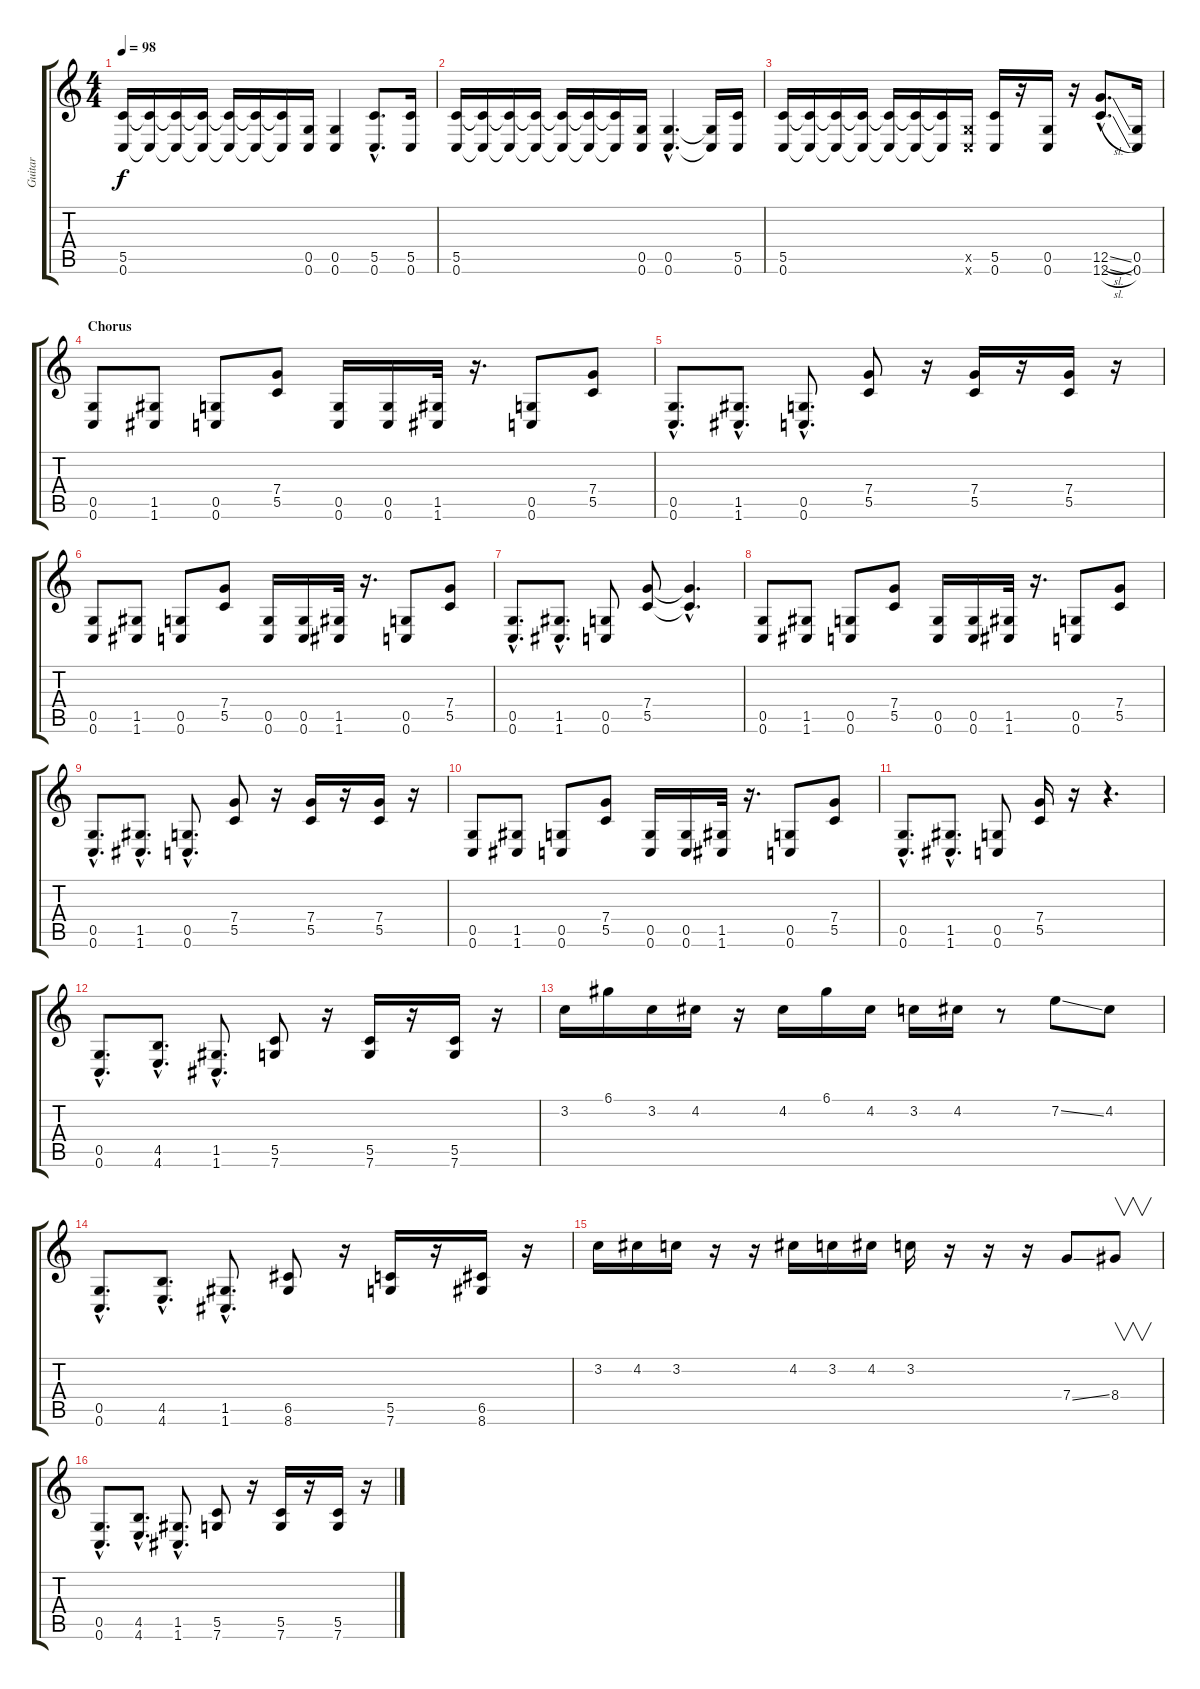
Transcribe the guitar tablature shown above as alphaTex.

\track ("Guitar" "Guitar") {instrument overdrivenguitar}
\staff {score tabs}
\tuning (D4 A3 F3 C3 G2 C2) {hide}
\ts (4 4)
\tempo 98
\clef g2
\ks c
(5.5 0.6).16{dy f} (5.5{t} 0.6{t}).16 (5.5{t} 0.6{t}).16 (5.5{t} 0.6{t}).16 (5.5{t} 0.6{t}).16 (5.5{t} 0.6{t}).16 (5.5{t} 0.6{t}).16 (0.5 0.6).16 (0.5 0.6).4 (5.5{hac} 0.6{hac}).8{d} (5.5 0.6).16 |
(5.5 0.6).16 (5.5{t} 0.6{t}).16 (5.5{t} 0.6{t}).16 (5.5{t} 0.6{t}).16 (5.5{t} 0.6{t}).16 (5.5{t} 0.6{t}).16 (5.5{t} 0.6{t}).16 (0.5 0.6).16 (0.5{hac} 0.6{hac}).4{d} (0.5{t} 0.6{t}).16 (5.5 0.6).16 |
(5.5 0.6).16 (5.5{t} 0.6{t}).16 (5.5{t} 0.6{t}).16 (5.5{t} 0.6{t}).16 (5.5{t} 0.6{t}).16 (5.5{t} 0.6{t}).16 (5.5{t} 0.6{t}).16 (0.5{x} 0.6{x}).16 (5.5 0.6).16 r.16 (0.5 0.6).16 r.16 (12.5{sl hac} 12.6{sl hac}).8{d} (0.5 0.6).16 |
\section ("" "Chorus")
(0.5 0.6).8 (1.5 1.6).8 (0.5 0.6).8 (7.4 5.5).8 (0.5 0.6).16 (0.5 0.6).16 (1.5 1.6).32 r.16{d} (0.5 0.6).8 (7.4 5.5).8 |
(0.5{hac} 0.6{hac}).8{d} (1.5{hac} 1.6{hac}).8{d} (0.5{hac} 0.6{hac}).8{d} (7.4 5.5).8 r.16 (7.4 5.5).16 r.16 (7.4 5.5).16 r.16 |
(0.5 0.6).8 (1.5 1.6).8 (0.5 0.6).8 (7.4 5.5).8 (0.5 0.6).16 (0.5 0.6).16 (1.5 1.6).32 r.16{d} (0.5 0.6).8 (7.4 5.5).8 |
(0.5{hac} 0.6{hac}).8{d} (1.5{hac} 1.6{hac}).8{d} (0.5 0.6).8 (7.4 5.5).8 (7.4{hac t} 5.5{hac t}).4{d} |
(0.5 0.6).8 (1.5 1.6).8 (0.5 0.6).8 (7.4 5.5).8 (0.5 0.6).16 (0.5 0.6).16 (1.5 1.6).32 r.16{d} (0.5 0.6).8 (7.4 5.5).8 |
(0.5{hac} 0.6{hac}).8{d} (1.5{hac} 1.6{hac}).8{d} (0.5{hac} 0.6{hac}).8{d} (7.4 5.5).8 r.16 (7.4 5.5).16 r.16 (7.4 5.5).16 r.16 |
(0.5 0.6).8 (1.5 1.6).8 (0.5 0.6).8 (7.4 5.5).8 (0.5 0.6).16 (0.5 0.6).16 (1.5 1.6).32 r.16{d} (0.5 0.6).8 (7.4 5.5).8 |
(0.5{hac} 0.6{hac}).8{d} (1.5{hac} 1.6{hac}).8{d} (0.5 0.6).8 (7.4 5.5).16 r.16 r.4{d} |
\section ("" "")
(0.5{hac} 0.6{hac}).8{d} (4.5{hac} 4.6{hac}).8{d} (1.5{hac} 1.6{hac}).8{d} (5.5 7.6).8 r.16 (5.5 7.6).16 r.16 (5.5 7.6).16 r.16 |
3.2.16 6.1.16 3.2.16 4.2.16 r.16 4.2.16 6.1.16 4.2.16 3.2.16 4.2.16 r.8 7.2{ss}.8 4.2.8 |
(0.5{hac} 0.6{hac}).8{d} (4.5{hac} 4.6{hac}).8{d} (1.5{hac} 1.6{hac}).8{d} (6.5 8.6).8 r.16 (5.5 7.6).16 r.16 (6.5 8.6).16 r.16 |
3.2.16 4.2.16 3.2.16 r.16 r.16 4.2.16 3.2.16 4.2.16 3.2.16 r.16 r.16 r.16 7.4{ss}.8 8.4.8{v} |
(0.5{hac} 0.6{hac}).8{d} (4.5{hac} 4.6{hac}).8{d} (1.5{hac} 1.6{hac}).8{d} (5.5 7.6).8 r.16 (5.5 7.6).16 r.16 (5.5 7.6).16 r.16
